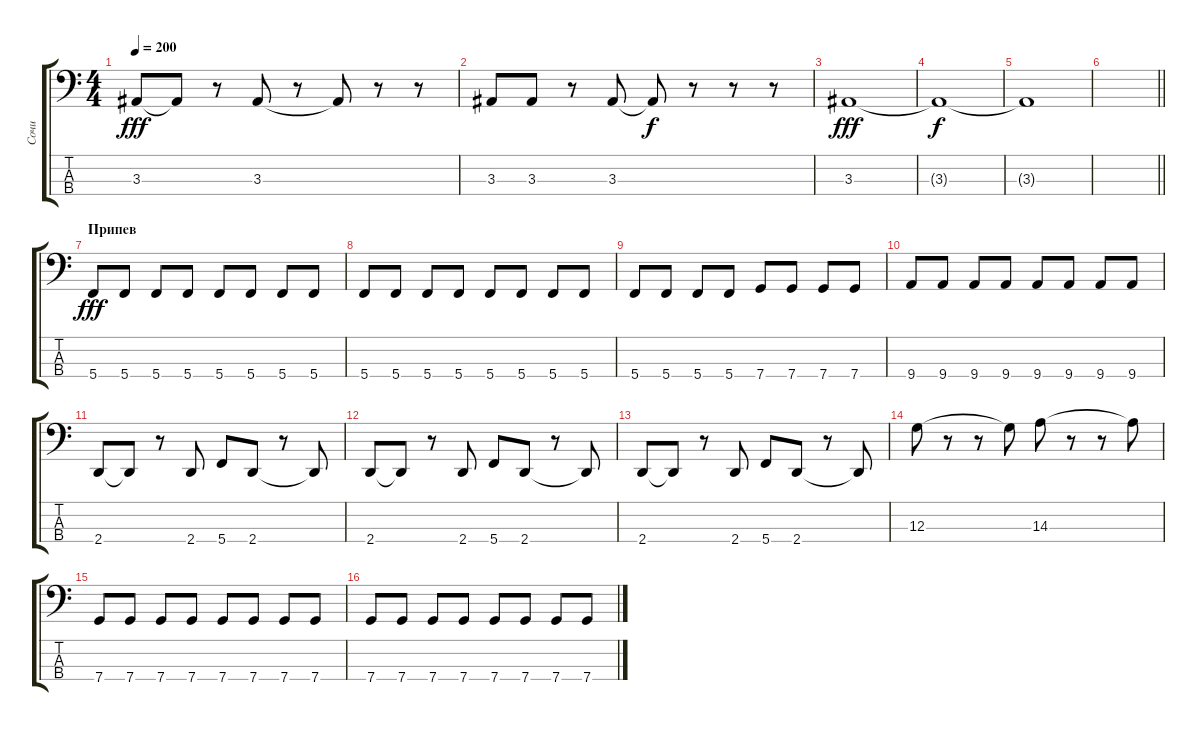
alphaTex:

\track ("Сочи" "Сочи") {instrument electricbasspick}
\staff {score tabs}
\tuning (F2 C2 G1 C1) {hide}
\ts (4 4)
\tempo 200
\clef f4
\ks c
3.3.8{dy fff} 3.3{t}.8 r.8 3.3.8 r.8 3.3{t}.8 r.8 r.8 |
3.3.8 3.3.8 r.8 3.3.8 3.3{t}.8{dy f} r.8 r.8 r.8 |
3.3.1{dy fff} |
3.3{t}.1{dy f} |
3.3{t}.1 |
\barLineRight lightlight
|
\section ("" "Припев")
5.4.8{dy fff} 5.4.8 5.4.8 5.4.8 5.4.8 5.4.8 5.4.8 5.4.8 |
5.4.8 5.4.8 5.4.8 5.4.8 5.4.8 5.4.8 5.4.8 5.4.8 |
5.4.8 5.4.8 5.4.8 5.4.8 7.4.8 7.4.8 7.4.8 7.4.8 |
9.4.8 9.4.8 9.4.8 9.4.8 9.4.8 9.4.8 9.4.8 9.4.8 |
2.4.8 2.4{t}.8 r.8 2.4.8 5.4.8 2.4.8 r.8 2.4{t}.8 |
2.4.8 2.4{t}.8 r.8 2.4.8 5.4.8 2.4.8 r.8 2.4{t}.8 |
2.4.8 2.4{t}.8 r.8 2.4.8 5.4.8 2.4.8 r.8 2.4{t}.8 |
12.3.8 r.8 r.8 12.3{t}.8 14.3.8 r.8 r.8 14.3{t}.8 |
7.4.8 7.4.8 7.4.8 7.4.8 7.4.8 7.4.8 7.4.8 7.4.8 |
7.4.8 7.4.8 7.4.8 7.4.8 7.4.8 7.4.8 7.4.8 7.4.8
